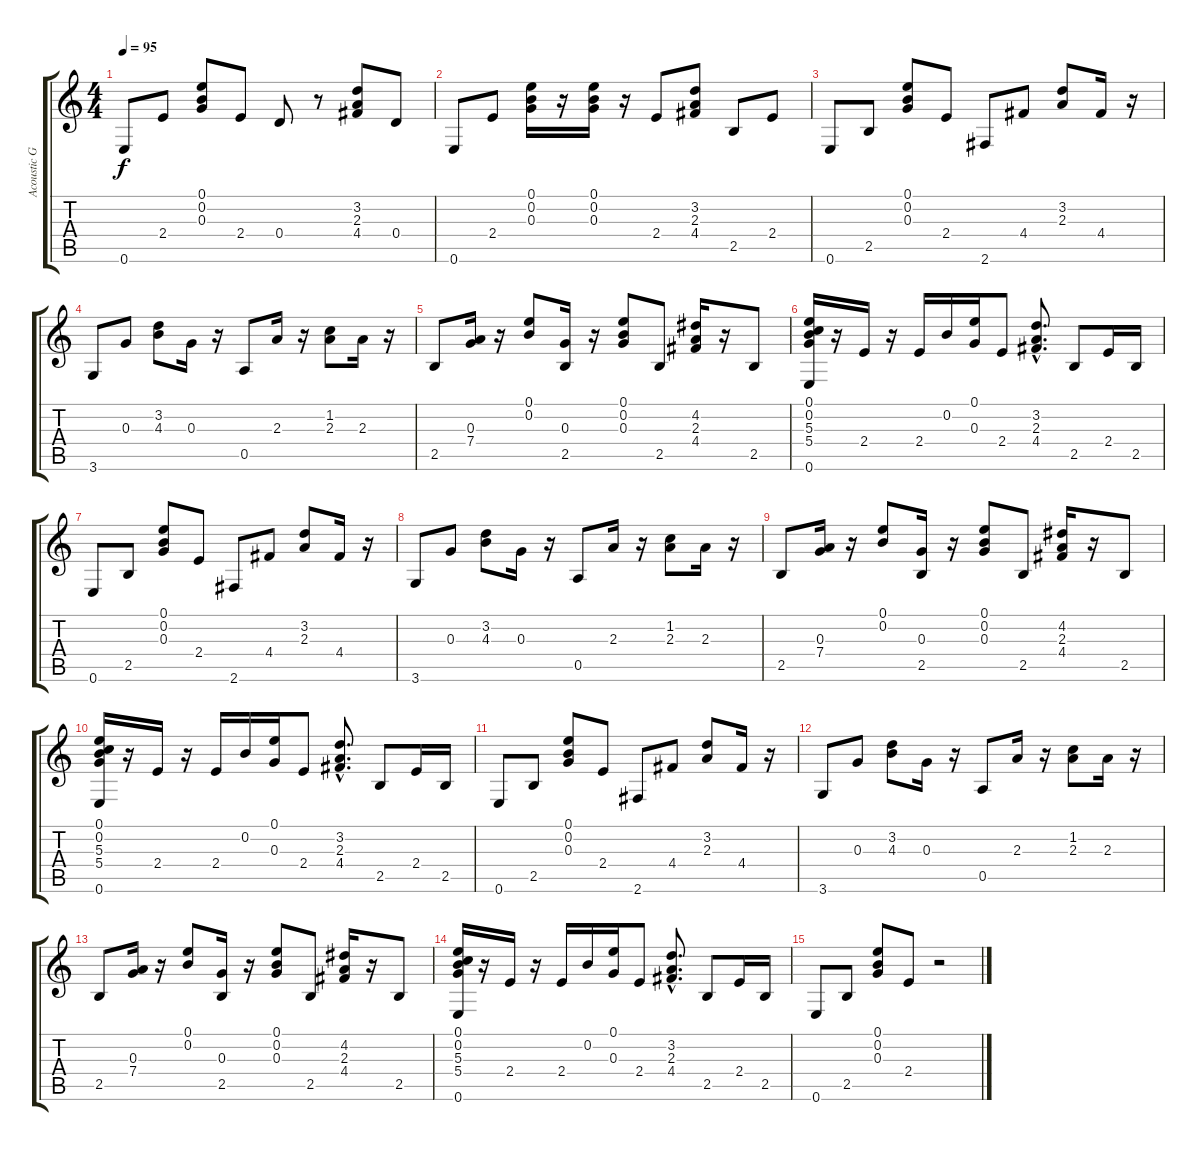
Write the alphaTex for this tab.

\track ("Acoustic Guitar (Rythm 2)" "Acoustic G") {instrument acousticguitarnylon}
\staff {score tabs}
\tuning (E4 B3 G3 D3 A2 E2) {hide}
\ts (4 4)
\tempo 95
\clef g2
\ks c
0.6.8{dy f} 2.4.8 (0.1 0.2 0.3).8 2.4.8 0.4.8 r.8 (3.2 2.3 4.4).8 0.4.8 |
0.6.8 2.4.8 (0.1 0.2 0.3).16 r.16 (0.1 0.2 0.3).16 r.16 2.4.8 (3.2 2.3 4.4).8 2.5.8 2.4.8 |
0.6.8 2.5.8 (0.1 0.2 0.3).8 2.4.8 2.6.8 4.4.8 (3.2 2.3).8 4.4.16 r.16 |
3.6.8 0.3.8 (3.2 4.3).8 0.3.16 r.16 0.5.8 2.3.16 r.16 (1.2 2.3).8 2.3.16 r.16 |
2.5.8 (0.3 7.4).16 r.16 (0.1 0.2).8 (0.3 2.5).16 r.16 (0.1 0.2 0.3).8 2.5.8 (4.2 2.3 4.4).16 r.16 2.5.8 |
(0.1 0.2 5.3 5.4 0.6).16 r.16 2.4.16 r.16 2.4.16 0.2.16 (0.1 0.3).16 2.4.8 (3.2{hac} 2.3{hac} 4.4{hac}).8{d} 2.5.8 2.4.16 2.5.16 |
0.6.8 2.5.8 (0.1 0.2 0.3).8 2.4.8 2.6.8 4.4.8 (3.2 2.3).8 4.4.16 r.16 |
3.6.8 0.3.8 (3.2 4.3).8 0.3.16 r.16 0.5.8 2.3.16 r.16 (1.2 2.3).8 2.3.16 r.16 |
2.5.8 (0.3 7.4).16 r.16 (0.1 0.2).8 (0.3 2.5).16 r.16 (0.1 0.2 0.3).8 2.5.8 (4.2 2.3 4.4).16 r.16 2.5.8 |
(0.1 0.2 5.3 5.4 0.6).16 r.16 2.4.16 r.16 2.4.16 0.2.16 (0.1 0.3).16 2.4.8 (3.2{hac} 2.3{hac} 4.4{hac}).8{d} 2.5.8 2.4.16 2.5.16 |
0.6.8 2.5.8 (0.1 0.2 0.3).8 2.4.8 2.6.8 4.4.8 (3.2 2.3).8 4.4.16 r.16 |
3.6.8 0.3.8 (3.2 4.3).8 0.3.16 r.16 0.5.8 2.3.16 r.16 (1.2 2.3).8 2.3.16 r.16 |
2.5.8 (0.3 7.4).16 r.16 (0.1 0.2).8 (0.3 2.5).16 r.16 (0.1 0.2 0.3).8 2.5.8 (4.2 2.3 4.4).16 r.16 2.5.8 |
(0.1 0.2 5.3 5.4 0.6).16 r.16 2.4.16 r.16 2.4.16 0.2.16 (0.1 0.3).16 2.4.8 (3.2{hac} 2.3{hac} 4.4{hac}).8{d} 2.5.8 2.4.16 2.5.16 |
0.6.8 2.5.8 (0.1 0.2 0.3).8 2.4.8 r.2
